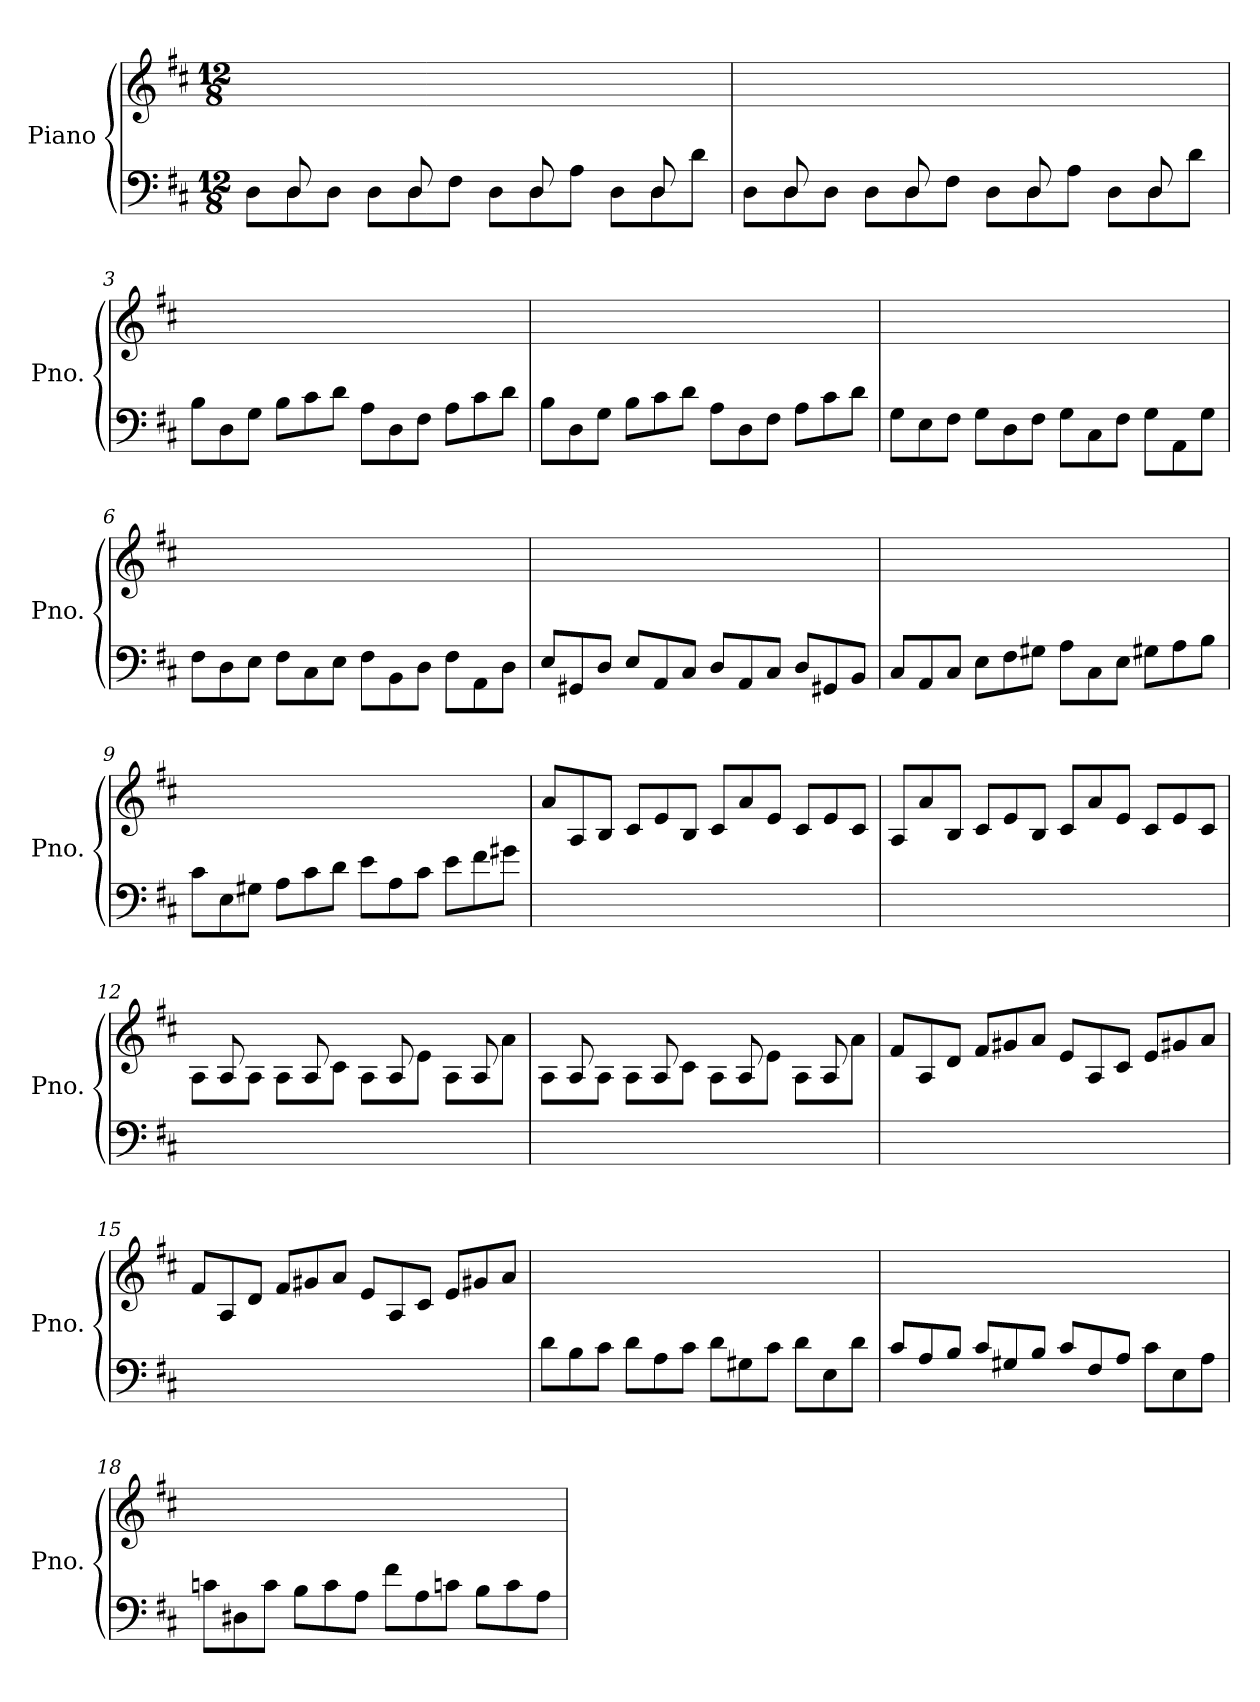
**kern	**kern
*part1	*part1
*staff2	*staff1
*I"Piano	*
*I'Pno.	*
*clefF4	*clefG2
*k[f#c#]	*k[f#c#]
*M12/8	*M12/8
=1	=1
*^	*
8D\L	8ryy	1.ryy
8D\	8D/	.
8D\J	4ryy	.
8D\L	.	.
8D\	8D/	.
8F#\J	4ryy	.
8D\L	.	.
8D\	8D/	.
8A\J	4ryy	.
8D\L	.	.
8D\	8D/	.
8d\J	8ryy	.
=2	=2	=2
8D\L	8ryy	1.ryy
8D\	8D/	.
8D\J	4ryy	.
8D\L	.	.
8D\	8D/	.
8F#\J	4ryy	.
8D\L	.	.
8D\	8D/	.
8A\J	4ryy	.
8D\L	.	.
8D\	8D/	.
8d\J	8ryy	.
*v	*v	*
=3	=3
8B\L	1.ryy
8D\	.
8G\J	.
8B\L	.
8c#\	.
8d\J	.
8A\L	.
8D\	.
8F#\J	.
8A\L	.
8c#\	.
8d\J	.
=4	=4
8B\L	1.ryy
8D\	.
8G\J	.
8B\L	.
8c#\	.
8d\J	.
8A\L	.
8D\	.
8F#\J	.
8A\L	.
8c#\	.
8d\J	.
=5	=5
8G\L	1.ryy
8E\	.
8F#\J	.
8G\L	.
8D\	.
8F#\J	.
8G\L	.
8C#\	.
8F#\J	.
8G\L	.
8AA\	.
8G\J	.
=6	=6
8F#\L	1.ryy
8D\	.
8E\J	.
8F#\L	.
8C#\	.
8E\J	.
8F#\L	.
8BB\	.
8D\J	.
8F#\L	.
8AA\	.
8D\J	.
=7	=7
8E/L	1.ryy
8GG#X/	.
8D/J	.
8E/L	.
8AA/	.
8C#/J	.
8D/L	.
8AA/	.
8C#/J	.
8D/L	.
8GG#X/	.
8BB/J	.
!!LO:LB:g=z
=8	=8
8C#/L	1.ryy
8AA/	.
8C#/J	.
8E\L	.
8F#\	.
8G#X\J	.
8A\L	.
8C#\	.
8E\J	.
8G#X\L	.
8A\	.
8B\J	.
=9	=9
8c#\L	1.ryy
8E\	.
8G#X\J	.
8A\L	.
8c#\	.
8d\J	.
8e\L	.
8A\	.
8c#\J	.
8e\L	.
8f#\	.
8g#X\J	.
=10	=10
1.ryy	8a/L
.	8A/
.	8B/J
.	8c#/L
.	8e/
.	8B/J
.	8c#/L
.	8a/
.	8e/J
.	8c#/L
.	8e/
.	8c#/J
=11	=11
1.ryy	8A/L
.	8a/
.	8B/J
.	8c#/L
.	8e/
.	8B/J
.	8c#/L
.	8a/
.	8e/J
.	8c#/L
.	8e/
.	8c#/J
=12	=12
*	*^
1.ryy	8A\L	8ryy
.	8A\yy	8A/
.	8A\J	4ryy
.	8A\L	.
.	8A\yy	8A/
.	8c#\J	4ryy
.	8A\L	.
.	8A\yy	8A/
.	8e\J	4ryy
.	8A\L	.
.	8A\yy	8A/
.	8a\J	8ryy
=13	=13	=13
1.ryy	8A\L	8ryy
.	8A\yy	8A/
.	8A\J	4ryy
.	8A\L	.
.	8A\yy	8A/
.	8c#\J	4ryy
.	8A\L	.
.	8A\yy	8A/
.	8e\J	4ryy
.	8A\L	.
.	8A\yy	8A/
.	8a\J	8ryy
*	*v	*v
!!LO:LB:g=z
=14	=14
1.ryy	8f#/L
.	8A/
.	8d/J
.	8f#/L
.	8g#X/
.	8a/J
.	8e/L
.	8A/
.	8c#/J
.	8e/L
.	8g#X/
.	8a/J
=15	=15
1.ryy	8f#/L
.	8A/
.	8d/J
.	8f#/L
.	8g#X/
.	8a/J
.	8e/L
.	8A/
.	8c#/J
.	8e/L
.	8g#X/
.	8a/J
=16	=16
8d\L	1.ryy
8B\	.
8c#\J	.
8d\L	.
8A\	.
8c#\J	.
8d\L	.
8G#X\	.
8c#\J	.
8d\L	.
8E\	.
8d\J	.
=17	=17
8c#/L	1.ryy
8A/	.
8B/J	.
8c#/L	.
8G#X/	.
8B/J	.
8c#/L	.
8F#/	.
8A/J	.
8c#\L	.
8E\	.
8A\J	.
=18	=18
8cn\L	1.ryy
8D#X\	.
8c\J	.
8B\L	.
8c\	.
8A\J	.
8f#\L	.
8A\	.
8cn\J	.
8B\L	.
8c\	.
8A\J	.
=	=
*-	*-
